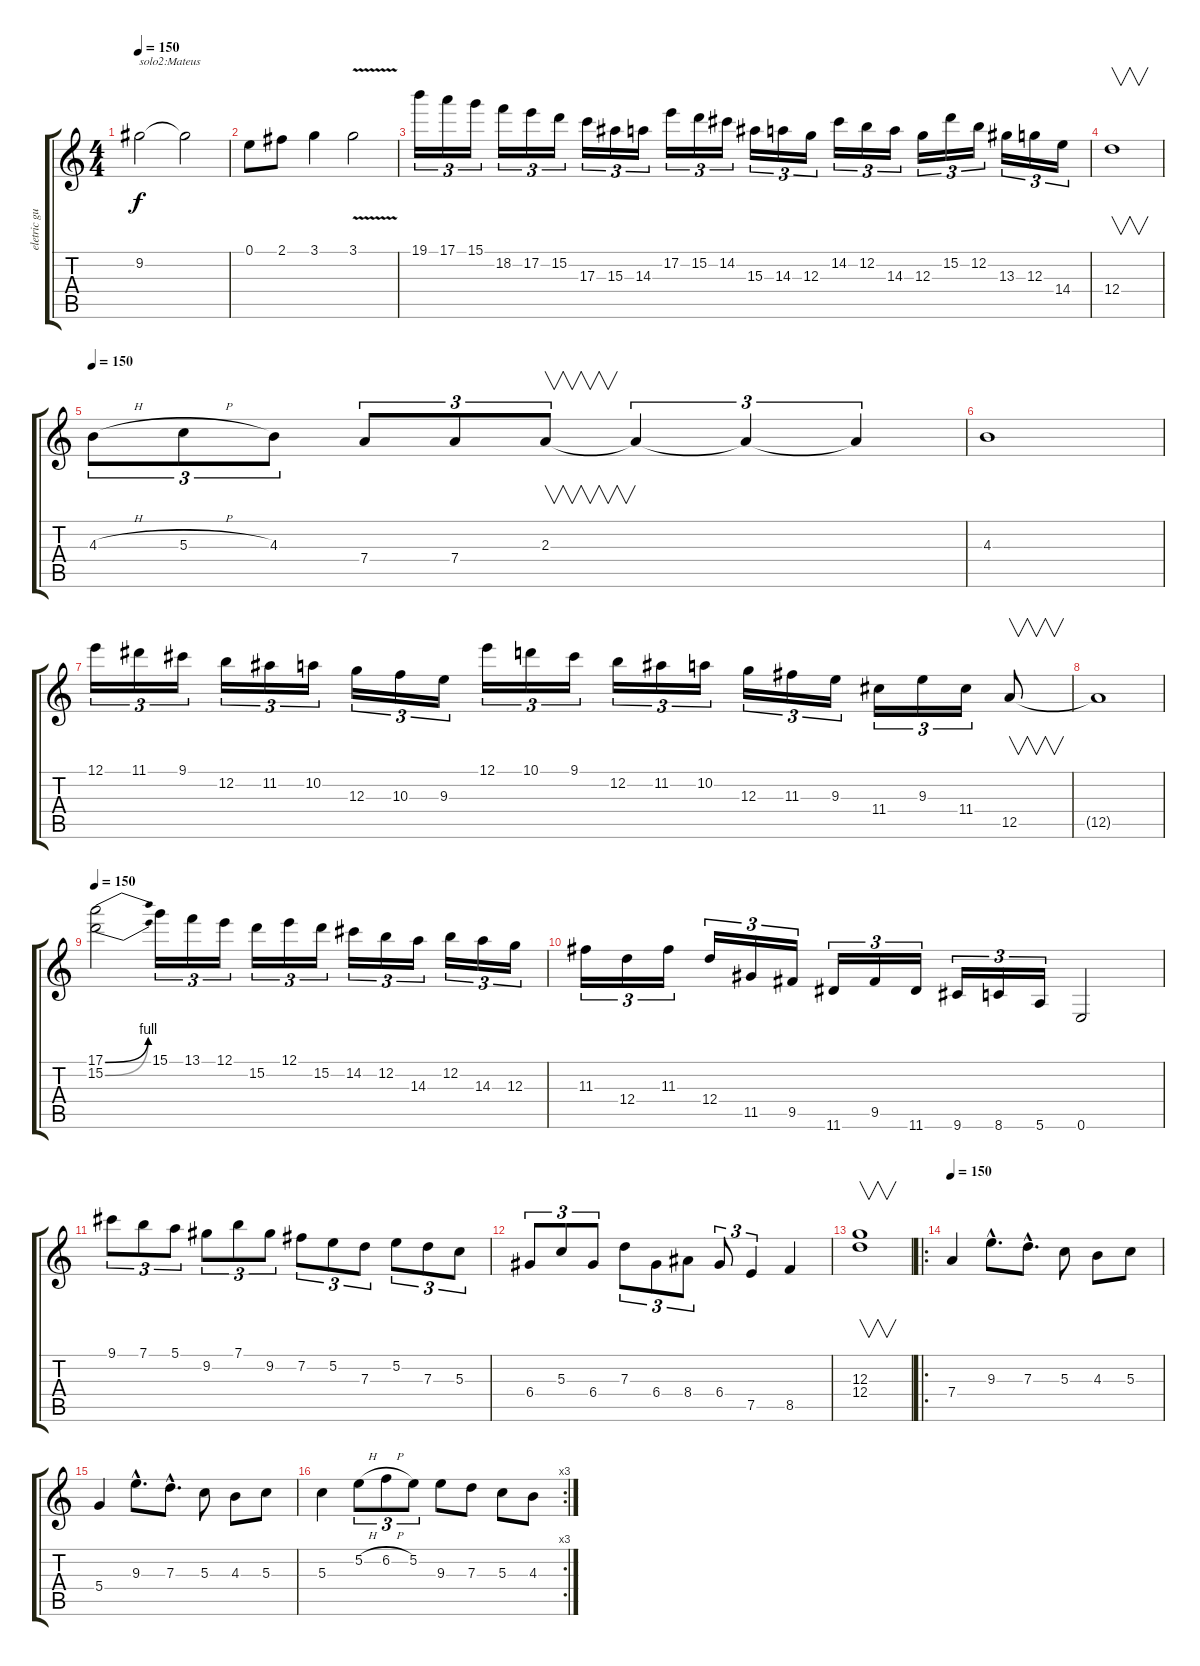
\track ("eletric guitar" "eletric gu") {instrument distortionguitar}
\staff {score tabs}
\tuning (E4 B3 G3 D3 A2 E2) {hide}
\ts (4 4)
\tempo 150
\clef g2
\ks c
9.2.2{txt "solo2:Mateus" dy f} 9.2{t}.2 |
0.1.8 2.1.8 3.1.4 3.1{v}.2 |
19.1.16{tu (3 2)} 17.1.16{tu (3 2)} 15.1.16{tu (3 2)} 18.2.16{tu (3 2)} 17.2.16{tu (3 2)} 15.2.16{tu (3 2)} 17.3.16{tu (3 2)} 15.3.16{tu (3 2)} 14.3.16{tu (3 2)} 17.2.16{tu (3 2)} 15.2.16{tu (3 2)} 14.2.16{tu (3 2)} 15.3.16{tu (3 2)} 14.3.16{tu (3 2)} 12.3.16{tu (3 2)} 14.2.16{tu (3 2)} 12.2.16{tu (3 2)} 14.3.16{tu (3 2)} 12.3.16{tu (3 2)} 15.2.16{tu (3 2)} 12.2.16{tu (3 2)} 13.3.16{tu (3 2)} 12.3.16{tu (3 2)} 14.4.16{tu (3 2)} |
12.4.1{v} |
\tempo 150
4.3{h}.8{tu (3 2)} 5.3{h}.8{tu (3 2)} 4.3.8{tu (3 2)} 7.4.8{tu (3 2)} 7.4.8{tu (3 2)} 2.3.8{v tu (3 2)} 2.3{t}.4{tu (3 2)} 2.3{t}.4{tu (3 2)} 2.3{t}.4{tu (3 2)} |
4.3.1 |
12.1.16{tu (3 2)} 11.1.16{tu (3 2)} 9.1.16{tu (3 2)} 12.2.16{tu (3 2)} 11.2.16{tu (3 2)} 10.2.16{tu (3 2)} 12.3.16{tu (3 2)} 10.3.16{tu (3 2)} 9.3.16{tu (3 2)} 12.1.16{tu (3 2)} 10.1.16{tu (3 2)} 9.1.16{tu (3 2)} 12.2.16{tu (3 2)} 11.2.16{tu (3 2)} 10.2.16{tu (3 2)} 12.3.16{tu (3 2)} 11.3.16{tu (3 2)} 9.3.16{tu (3 2)} 11.4.16{tu (3 2)} 9.3.16{tu (3 2)} 11.4.16{tu (3 2)} 12.5.8{v} |
12.5{t}.1 |
\tempo 150
(17.1{be (bend 0 0 60 4)} 15.2{be (bend 0 0 60 4)}).2 15.1.16{tu (3 2)} 13.1.16{tu (3 2)} 12.1.16{tu (3 2)} 15.2.16{tu (3 2)} 12.1.16{tu (3 2)} 15.2.16{tu (3 2)} 14.2.16{tu (3 2)} 12.2.16{tu (3 2)} 14.3.16{tu (3 2)} 12.2.16{tu (3 2)} 14.3.16{tu (3 2)} 12.3.16{tu (3 2)} |
11.3.16{tu (3 2)} 12.4.16{tu (3 2)} 11.3.16{tu (3 2)} 12.4.16{tu (3 2)} 11.5.16{tu (3 2)} 9.5.16{tu (3 2)} 11.6.16{tu (3 2)} 9.5.16{tu (3 2)} 11.6.16{tu (3 2)} 9.6.16{tu (3 2)} 8.6.16{tu (3 2)} 5.6.16{tu (3 2)} 0.6.2 |
9.1.8{tu (3 2)} 7.1.8{tu (3 2)} 5.1.8{tu (3 2)} 9.2.8{tu (3 2)} 7.1.8{tu (3 2)} 9.2.8{tu (3 2)} 7.2.8{tu (3 2)} 5.2.8{tu (3 2)} 7.3.8{tu (3 2)} 5.2.8{tu (3 2)} 7.3.8{tu (3 2)} 5.3.8{tu (3 2)} |
6.4.8{tu (3 2)} 5.3.8{tu (3 2)} 6.4.8{tu (3 2)} 7.3.8{tu (3 2)} 6.4.8{tu (3 2)} 8.4.8{tu (3 2)} 6.4.8{tu (3 2)} 7.5.4{tu (3 2)} 8.5.4 |
(12.3 12.4).1{v} |
\ro
\tempo 150
7.4.4 9.3{hac}.8{d} 7.3{hac}.8{d} 5.3.8 4.3.8 5.3.8 |
5.4.4 9.3{hac}.8{d} 7.3{hac}.8{d} 5.3.8 4.3.8 5.3.8 |
\rc 3
5.3.4 5.2{h}.8{tu (3 2)} 6.2{h}.8{tu (3 2)} 5.2.8{tu (3 2)} 9.3.8 7.3.8 5.3.8 4.3.8
